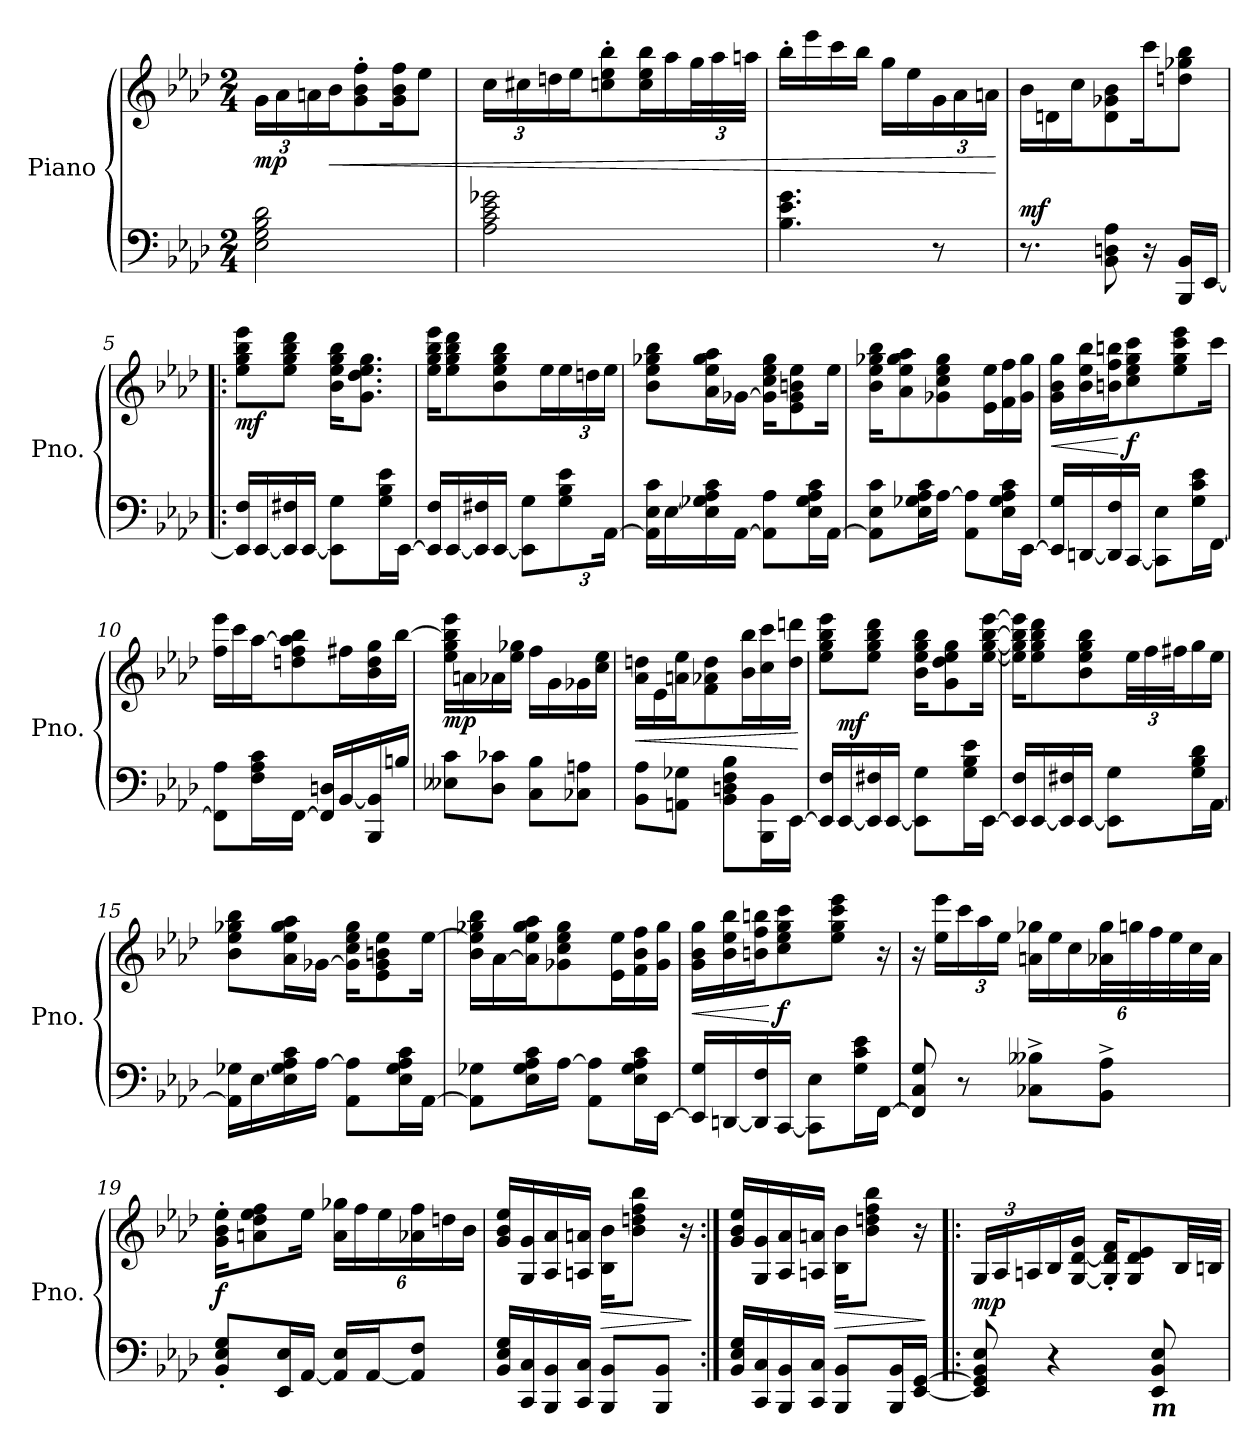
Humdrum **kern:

**kern	**kern	**dynam
*part1	*part1	*part1
*staff2	*staff1	*staff1/2
*I"Piano	*	*
*I'Pno.	*	*
*clefF4	*clefG2	*
*k[b-e-a-d-]	*k[b-e-a-d-]	*
*M2/4	*M2/4	*
*MM90	*MM90	*
*	*Xbrackettup	*
=1	=1	=1
!	!	!LO:DY:b
2E-\ 2G\ 2B-\ 2d-\	24g\LL	mp
.	24a-\	.
.	24an\	.
!	!	!LO:HP:b
.	16b-\J	<
.	8g\' 8b-\' 8ff\'	.
.	16g\ 16b-\ 16ff\K	.
.	8ee-\J	.
=2	=2	=2
2A-\ 2c\ 2e-\ 2g-X\	24cc\LL	.
.	24cc#X\	.
.	24ddn\	.
.	16ee-\J	.
.	8ccn\' 8ee-\' 8bb-\'	.
.	16cc\ 16ee-\ 16bb-\L	.
.	16aa-\	.
.	48gg\L	.
.	48aa-\	.
.	48aan\JJJ	.
=3	=3	=3
4.B-\ 4.e-\ 4.g\	16bb-'\LL	.
.	16eee-\	.
.	16ccc\	.
.	16bb-\JJ	.
.	16gg\LL	.
.	16ee-\	.
8r	24g\	.
.	24a-\	.
.	24an\JJ	.
.	.	[
!!LO:LB:g=z
=4	=4	=4
!	!	!LO:DY:a=2
8.r	16b-\LL	mf
.	16dn\	.
.	16cc\J	.
8BB-\ 8Dn\ 8A-\	8d\ 8g-X\ 8b-\	.
16r	16ccc\K	.
16BBB-/ 16BB-/LL	8ddn\ 8gg-X\ 8bb-\J	.
[16EE-/JJ	.	.
=5!|:	=5!|:	=5!|:
!	!	!LO:DY:b
16EE-/] 16F/LL	8ee-\ 8gg\ 8bb-\ 8eee-\L	mf
[16EE-/	.	.
16EE-/] 16F#X/	8ee-\ 8gg\ 8bb-\ 8ddd-\J	.
[16EE-/JJ	.	.
8EE-\] 8G\L	16b-\ 16ee-\ 16gg\ 16bb-\KL	.
.	8.g\ 8.dd-\ 8.ee-\ 8.gg\J	.
16G\ 16B-\ 16e-\L	.	.
[16EE-\JJ	.	.
=6	=6	=6
16EE-/] 16F/LL	16ee-\ 16gg\ 16bb-\ 16eee-\KL	.
[16EE-/	8ee-\ 8gg\ 8bb-\ 8ddd-\	.
16EE-/] 16F#X/	.	.
[16EE-/JJ	8b-\ 8ee-\ 8gg\ 8bb-\	.
8EE-\] 8G\L	.	.
.	16ee-\L	.
*Xbrackettup	*	*
12G\ 12B-\ 12e-\	24ee-\	.
.	24ddn\	.
[24AA-\Jk	24ee-\JJ	.
=7	=7	=7
16AA-\] 16E-\ 16c\LL	8b-\ 8ee-\ 8gg-X\ 8bb-\L	.
[16E-\	.	.
16E-\] 16G-X\ 16A-\ 16c\	16a-\ 16ee-\ 16gg-\ 16aa-\L	.
[16AA-\JJ	[16g-X\JJ	.
8AA-\] 8A-\L	16g-\] 16cc\ 16ee-\ 16gg-\KL	.
.	8e-\ 8g-\ 8bn\ 8ee-\	.
16E-\ 16G-\ 16A-\ 16c\L	.	.
[16AA-\JJ	16ee-\Jk	.
!!LO:LB:g=z
=8	=8	=8
8AA-\] 8E-\ 8c\L	16b-\ 16ee-\ 16gg-X\ 16bb-\KL	.
.	8a-\ 8ee-\ 8gg-\ 8aa-\	.
16E-\ 16G-X\ 16A-\ 16c\L	.	.
[16A-\JJ	8g-X\ 8cc\ 8ee-\ 8gg-\	.
8AA-\ 8A-\]L	.	.
.	16e-\ 16ee-\L	.
16E-\ 16G-\ 16A-\ 16c\L	16f\ 16ff\	.
[16EE-\JJ	16g-\ 16gg-\JJ	.
=9	=9	=9
!	!	!LO:HP:b
16EE-/] 16G/LL	16g\ 16b-\ 16gg\LL	<
[16DDn/	16b-\ 16ee-\ 16bb-\	.
16DD/] 16F/	16bn\ 16ff\ 16bbn\J	.
!	!	!LO:DY:n=1:b
[16CC/JJ	8cc\ 8ee-\ 8gg\ 8ccc\	[ f
8CC\] 8E-\L	.	.
.	8ee-\ 8gg\ 8ccc\ 8eee-\	.
16G\ 16c\ 16e-\L	.	.
[16FF\JJ	16ccc\Jk	.
=10	=10	=10
8FF\] 8A-\L	16ff\ 16eee-\LL	.
.	16ccc\	.
16F\ 16A-\ 16c\L	[16aa-\J	.
[16FF\JJ	8ddn\ 8ff\ 8aa-\] 8bb-\	.
16FF/] 16Dn/LL	.	.
[16BB-/	16ff#X\L	.
16BBB-/ 16BB-/]	16b-\ 16dd\ 16gg\	.
16Bn/JJ	[16bb-\JJ	.
=11	=11	=11
!	!	!LO:DY:b
8E--X\ 8c\L	16ee-\ 16gg\ 16bb-\] 16eee-\LL	mp
.	16an\	.
8D-\ 8c-X\J	16a-X\	.
.	16ee-\ 16gg-X\JJ	.
8C\ 8B-\L	16ff\LL	.
.	16g\	.
8C-X\ 8An\J	16g-X\	.
.	16cc\ 16ee-\JJ	.
!!LO:LB:g=z
=12	=12	=12
!	!	!LO:HP:b
8BB-\ 8A-\L	16a-\ 16ddn\LL	<
.	16e-\	.
8AAn\ 8G-X\J	16an\ 16ee-\J	.
.	8f\ 8a-X\ 8dd\	.
8BB-\ 8Dn\ 8F\ 8B-\L	.	.
.	16b-\ 16bb-\L	.
16BBB-\ 16BB-\L	16cc\ 16ccc\	.
[16EE-\JJ	16dd\ 16dddn\JJ	.
.	.	[
=13	=13	=13
16EE-/] 16F/LL	8ee-\ 8gg\ 8bb-\ 8eee-\L	.
!	!	!LO:DY:a=2
[16EE-/	.	mf
16EE-/] 16F#X/	8ee-\ 8gg\ 8bb-\ 8ddd-\J	.
[16EE-/JJ	.	.
8EE-\] 8G\L	16b-\ 16ee-\ 16gg\ 16bb-\KL	.
.	8g\ 8dd-\ 8ee-\ 8gg\	.
16G\ 16B-\ 16e-\L	.	.
[16EE-\JJ	[16ee-\ [16gg\ [16bb-\ [16eee-\Jk	.
=14	=14	=14
16EE-/] 16F/LL	16ee-\] 16gg\] 16bb-\] 16eee-\]KL	.
[16EE-/	8ee-\ 8gg\ 8bb-\ 8ddd-\	.
16EE-/] 16F#X/	.	.
[16EE-/JJ	8b-\ 8ee-\ 8gg\ 8bb-\	.
8EE-\] 8G\L	.	.
.	48ee-\LL	.
.	48ff\	.
.	48ff#X\J	.
16G\ 16B-\ 16d-\L	16gg\	.
[16AA-\JJ	16ee-\JJ	.
=15	=15	=15
16AA-\] 16G-X\LL	8b-\ 8ee-\ 8gg-X\ 8bb-\L	.
[16E-\	.	.
16E-\] 16G-\ 16A-\ 16c\	16a-\ 16ee-\ 16gg-\ 16aa-\L	.
[16A-\JJ	[16g-X\JJ	.
8AA-\ 8A-\]L	16g-\] 16cc\ 16ee-\ 16gg-\KL	.
.	8e-\ 8g-\ 8bn\ 8ee-\	.
16E-\ 16G-\ 16A-\ 16c\L	.	.
[16AA-\JJ	[16ee-\Jk	.
!!LO:LB:g=z
=16	=16	=16
8AA-\] 8G-X\L	16b-\ 16ee-\] 16gg-X\ 16bb-\LL	.
.	[16a-\	.
16E-\ 16G-\ 16A-\ 16c\L	16a-\] 16ee-\ 16gg-\ 16aa-\J	.
[16A-\JJ	8g-X\ 8cc\ 8ee-\ 8gg-\	.
8AA-\ 8A-\]L	.	.
.	16e-\ 16ee-\L	.
16E-\ 16G-\ 16A-\ 16c\L	16f\ 16b-\ 16ff\	.
[16EE-\JJ	16g-\ 16gg-\JJ	.
=17	=17	=17
!	!	!LO:HP:b
16EE-/] 16G/LL	16g\ 16b-\ 16gg\LL	<
[16DDn/	16b-\ 16ee-\ 16bb-\	.
16DD/] 16F/	16bn\ 16ff\ 16bbn\J	.
!	!	!LO:DY:n=1:b
[16CC/JJ	8cc\ 8ee-\ 8gg\ 8ccc\	[ f
8CC\] 8E-\L	.	.
.	8ee-\ 8gg\ 8ccc\ 8eee-\J	.
16G\ 16c\ 16e-\L	.	.
[16FF\JJ	16r	.
=18	=18	=18
8FF/] 8C/ 8G/	16r	.
.	16ee-\ 16eee-\LL	.
8r	24ccc\	.
.	24aa-\	.
.	24ee-\JJ	.
8C-X\^ 8B--X\^L	24an\ 24gg-X\LL	.
.	24ee-\	.
.	24cc\	.
8BB-\^ 8A-\^J	48a-X\ 48gg-\L	.
.	48ggn\	.
.	48ff\	.
.	48ee-\	.
.	48cc\	.
.	48a-\JJJ	.
!!LO:PB:g=z
=19	=19	=19
!	!	!LO:DY:b
8BB-/' 8E-/' 8G/'L	16g\' 16b-\' 16ee-\'KL	f
.	8an\ 8dd-\ 8ee-\ 8ff\	.
16EE-/ 16E-/L	.	.
[16AA-/JJ	16ee-\Jk	.
16AA-/] 16E-/LL	24a\ 24gg-X\LL	.
.	24ff\	.
[16AA-/J	.	.
.	24ee-\	.
8AA-/] 8F/J	24a-X\ 24ff\	.
.	24ddn\	.
.	24b-\JJ	.
=20	=20	=20
16BB-/ 16E-/ 16G/LL	16g/ 16b-/ 16ee-/LL	.
16CC/ 16C/	16G/ 16g/	.
16BBB-/ 16BB-/	16A-/ 16a-/	.
16CC/ 16C/JJ	16An/ 16an/JJ	.
!	!	!LO:HP:b
8BBB-/ 8BB-/L	16B-\ 16b-\KL	>
.	8b-\ 8ddn\ 8ff\ 8bb-\J	.
8BBB-/ 8BB-/J	.	.
.	16r	.
.	.	]
=21:|!	=21:|!	=21:|!
16BB-/ 16E-/ 16G/LL	16g/ 16b-/ 16ee-/LL	.
16CC/ 16C/	16G/ 16g/	.
16BBB-/ 16BB-/	16A-/ 16a-/	.
16CC/ 16C/JJ	16An/ 16an/JJ	.
!	!	!LO:HP:b
8BBB-/ 8BB-/L	16B-\ 16b-\KL	>
.	8b-\ 8ddn\ 8ff\ 8bb-\J	.
16BBB-/ 16BB-/L	.	.
[16EE-/ [16GG/JJ	16r	.
.	.	]
!!LO:LB:g=z
=22!|:	=22!|:	=22!|:
!	!	!LO:DY:a=2
8EE-/] 8GG/] 8BB-/ 8E-/	24G/LL	mp
.	24A-/	.
.	24An/	.
4r	16B-/	.
.	[16G/ [16d-/ 16g/JJ	.
.	16G/]' 16d-/]' 16f/'KL	.
.	8G/ 8d-/ 8e-/	.
!LO:TX:b:Bi:t=m	!	!
8EE-/ 8BB-/ 8E-/	.	.
.	32B-/LL	.
.	32Bn/JJJ	.
=	=	=
*-	*-	*-
